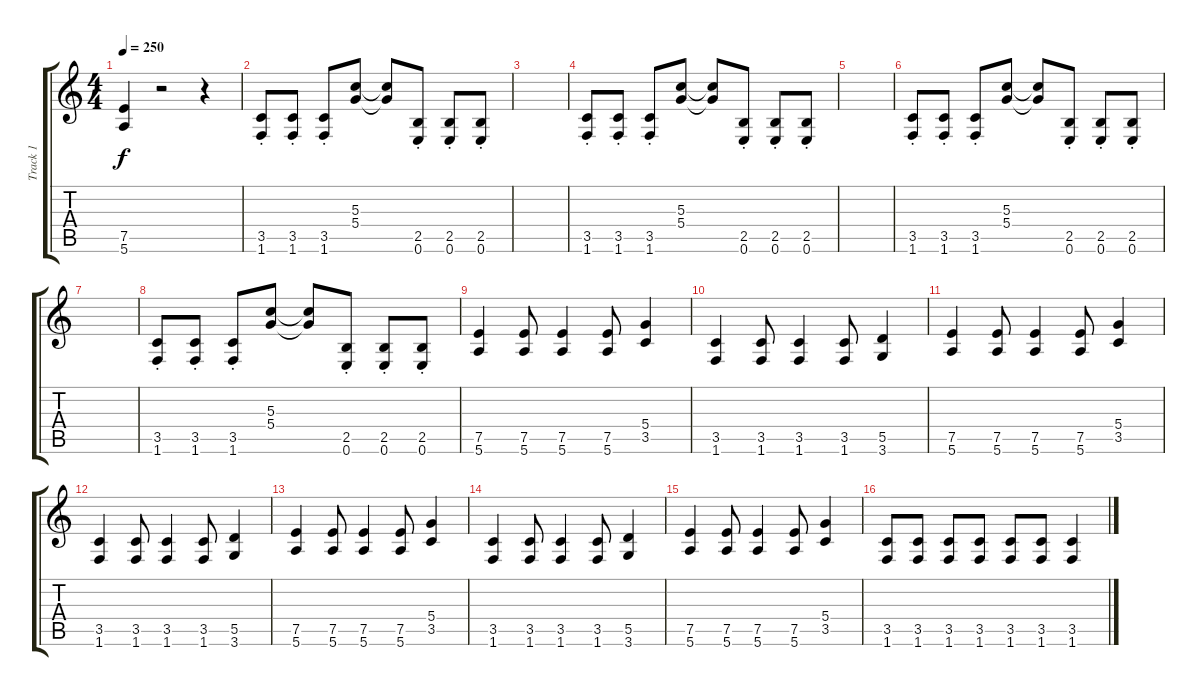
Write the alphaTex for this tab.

\track ("Track 1" "Track 1") {instrument distortionguitar}
\staff {score tabs}
\tuning (E4 B3 G3 D3 A2 E2) {hide}
\ts (4 4)
\tempo 250
\clef g2
\ks c
(7.5 5.6).4{dy f} r.2 r.4 |
(3.5{st} 1.6{st}).8 (3.5{st} 1.6{st}).8 (3.5{st} 1.6{st}).8 (5.3 5.4).8 (5.3{t} 5.4{t}).8 (2.5{st} 0.6{st}).8 (2.5{st} 0.6{st}).8 (2.5{st} 0.6{st}).8 |
|
(3.5{st} 1.6{st}).8 (3.5{st} 1.6{st}).8 (3.5{st} 1.6{st}).8 (5.3 5.4).8 (5.3{t} 5.4{t}).8 (2.5{st} 0.6{st}).8 (2.5{st} 0.6{st}).8 (2.5{st} 0.6{st}).8 |
|
(3.5{st} 1.6{st}).8 (3.5{st} 1.6{st}).8 (3.5{st} 1.6{st}).8 (5.3 5.4).8 (5.3{t} 5.4{t}).8 (2.5{st} 0.6{st}).8 (2.5{st} 0.6{st}).8 (2.5{st} 0.6{st}).8 |
|
(3.5{st} 1.6{st}).8 (3.5{st} 1.6{st}).8 (3.5{st} 1.6{st}).8 (5.3 5.4).8 (5.3{t} 5.4{t}).8 (2.5{st} 0.6{st}).8 (2.5{st} 0.6{st}).8 (2.5{st} 0.6{st}).8 |
(7.5 5.6).4 (7.5 5.6).8 (7.5 5.6).4 (7.5 5.6).8 (5.4 3.5).4 |
(3.5 1.6).4 (3.5 1.6).8 (3.5 1.6).4 (3.5 1.6).8 (5.5 3.6).4 |
(7.5 5.6).4 (7.5 5.6).8 (7.5 5.6).4 (7.5 5.6).8 (5.4 3.5).4 |
(3.5 1.6).4 (3.5 1.6).8 (3.5 1.6).4 (3.5 1.6).8 (5.5 3.6).4 |
(7.5 5.6).4 (7.5 5.6).8 (7.5 5.6).4 (7.5 5.6).8 (5.4 3.5).4 |
(3.5 1.6).4 (3.5 1.6).8 (3.5 1.6).4 (3.5 1.6).8 (5.5 3.6).4 |
(7.5 5.6).4 (7.5 5.6).8 (7.5 5.6).4 (7.5 5.6).8 (5.4 3.5).4 |
(3.5 1.6).8 (3.5 1.6).8 (3.5 1.6).8 (3.5 1.6).8 (3.5 1.6).8 (3.5 1.6).8 (3.5 1.6).4
